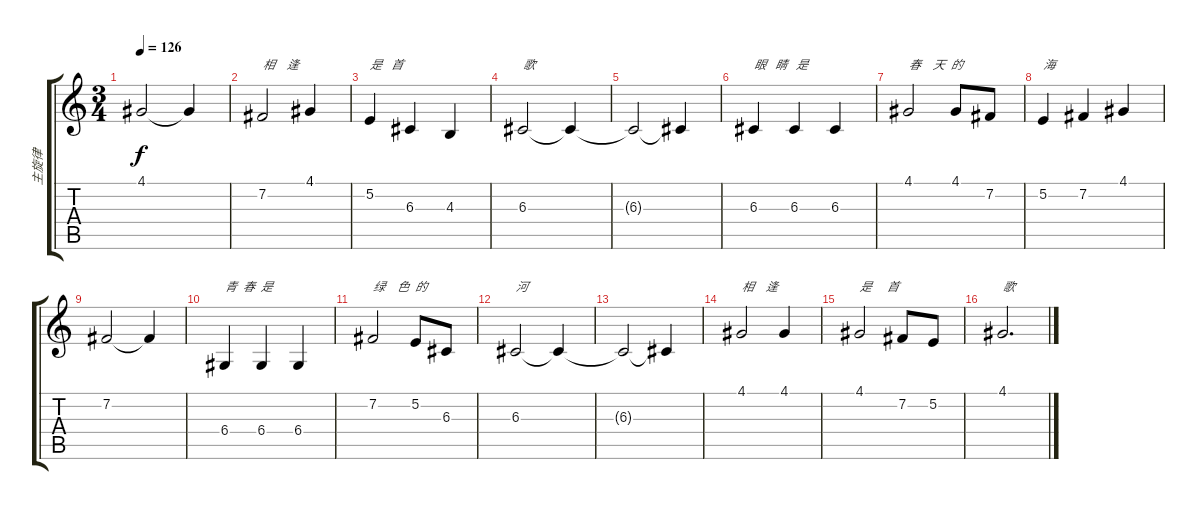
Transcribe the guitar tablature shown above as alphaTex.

\track ("主旋律" "主旋律") {instrument acousticgrandpiano}
\staff {score tabs}
\tuning (E4 B3 G3 D3 A2 E2) {hide}
\ts (3 4)
\tempo 126
\clef g2
\ks c
4.1{t}.2{dy f} 4.1{t}.4 |
7.2.2{txt "相    逢"} 4.1.4 |
5.2.4{txt "是   首"} 6.3.4 4.3.4 |
6.3.2{txt "歌"} 6.3{t}.4 |
6.3{t}.2 6.3{t}.4 |
6.3.4{txt "眼   睛   是"} 6.3.4 6.3.4 |
4.1.2{txt "春    天  的"} 4.1.8 7.2.8 |
5.2.4{txt "海"} 7.2.4 4.1.4 |
7.2.2 7.2{t}.4 |
6.4.4{txt "青  春  是"} 6.4.4 6.4.4 |
7.2.2{txt "绿    色  的"} 5.2.8 6.3.8 |
6.3.2{txt "河"} 6.3{t}.4 |
6.3{t}.2 6.3{t}.4 |
4.1.2{txt "相    逢"} 4.1.4 |
4.1.2{txt "是     首"} 7.2.8 5.2.8 |
4.1.2{d txt "歌"}
